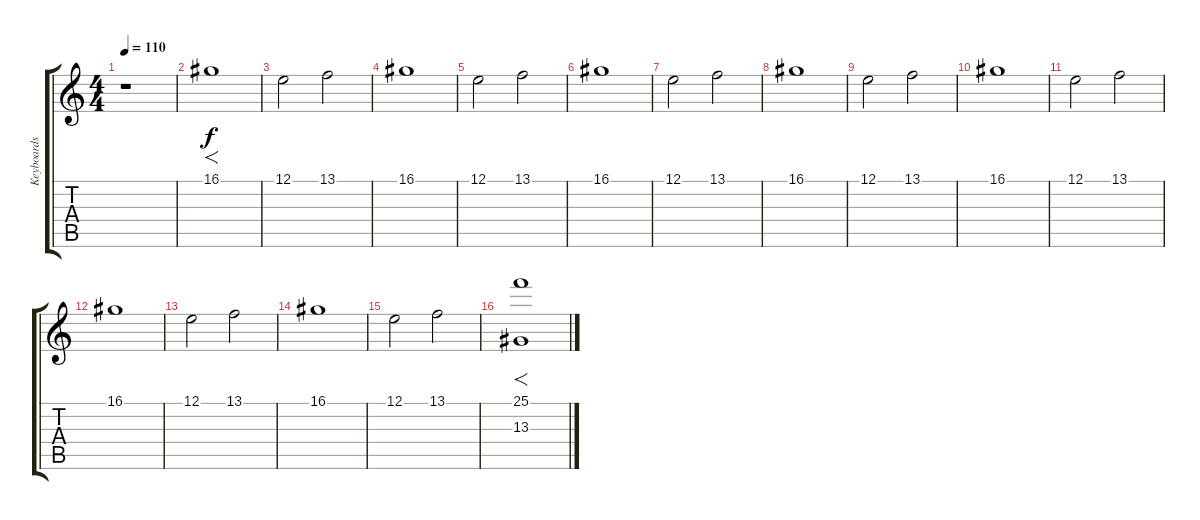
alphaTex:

\track ("Keyboards" "Keyboards") {instrument synthstrings1}
\staff {score tabs}
\tuning (E4 C4 G3 C3 G2 C2) {hide}
\ts (4 4)
\tempo 110
\clef g2
\ks c
r.1{dy f} |
16.1.1{f} |
12.1.2 13.1.2 |
16.1.1 |
12.1.2 13.1.2 |
16.1.1 |
12.1.2 13.1.2 |
16.1.1 |
12.1.2 13.1.2 |
16.1.1 |
12.1.2 13.1.2 |
16.1.1 |
12.1.2 13.1.2 |
16.1.1 |
12.1.2 13.1.2 |
(25.1 13.3).1{f}
